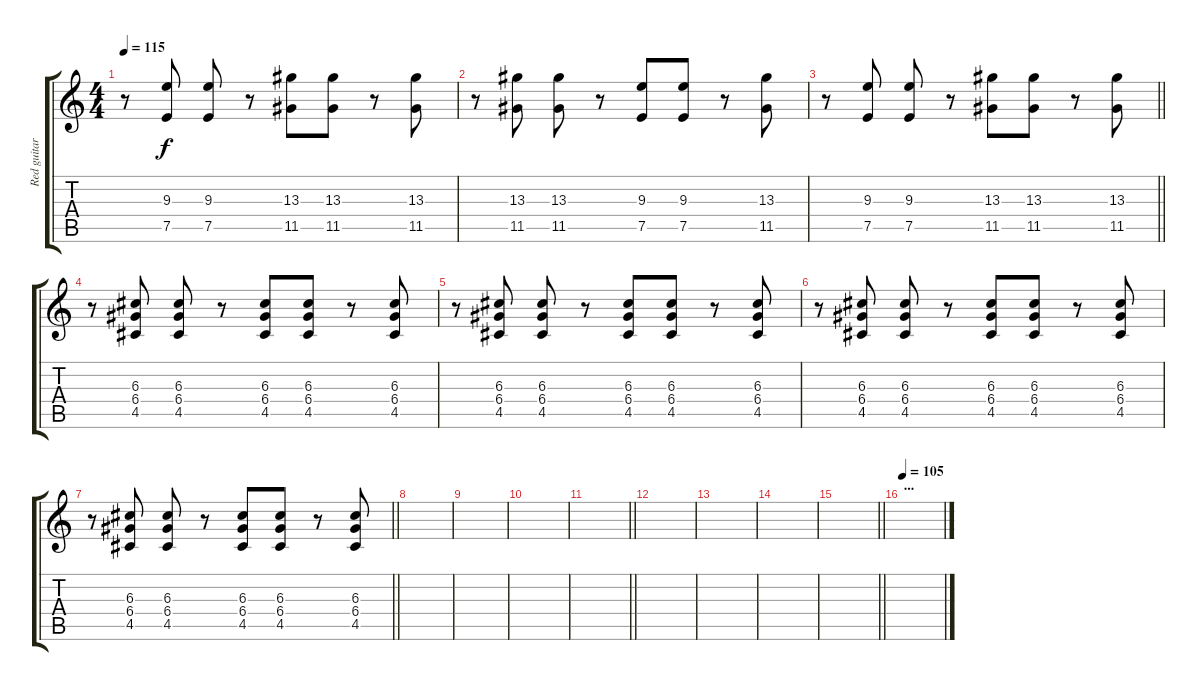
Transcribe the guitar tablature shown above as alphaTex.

\track ("Red guitar" "Red guitar") {instrument electricguitarclean}
\staff {score tabs}
\tuning (E4 B3 G3 D3 A2 E2) {hide}
\ts (4 4)
\tempo 115
\clef g2
\ks c
r.8{dy f} (9.3 7.5).8 (9.3 7.5).8 r.8 (13.3 11.5).8 (13.3 11.5).8 r.8 (13.3 11.5).8 |
r.8 (13.3 11.5).8 (13.3 11.5).8 r.8 (9.3 7.5).8 (9.3 7.5).8 r.8 (13.3 11.5).8 |
\barLineRight lightlight
r.8 (9.3 7.5).8 (9.3 7.5).8 r.8 (13.3 11.5).8 (13.3 11.5).8 r.8 (13.3 11.5).8 |
\section ("" "")
r.8{balance 10} (6.3 6.4 4.5).8 (6.3 6.4 4.5).8 r.8 (6.3 6.4 4.5).8 (6.3 6.4 4.5).8 r.8 (6.3 6.4 4.5).8 |
r.8 (6.3 6.4 4.5).8 (6.3 6.4 4.5).8 r.8 (6.3 6.4 4.5).8 (6.3 6.4 4.5).8 r.8 (6.3 6.4 4.5).8 |
r.8 (6.3 6.4 4.5).8 (6.3 6.4 4.5).8 r.8 (6.3 6.4 4.5).8 (6.3 6.4 4.5).8 r.8 (6.3 6.4 4.5).8 |
\barLineRight lightlight
r.8 (6.3 6.4 4.5).8 (6.3 6.4 4.5).8 r.8 (6.3 6.4 4.5).8 (6.3 6.4 4.5).8 r.8 (6.3 6.4 4.5).8 |
\section ("" "")
|
|
|
\barLineRight lightlight
|
\section ("" "")
|
|
|
\barLineRight lightlight
|
\section ("" "...")
\tempo 105
